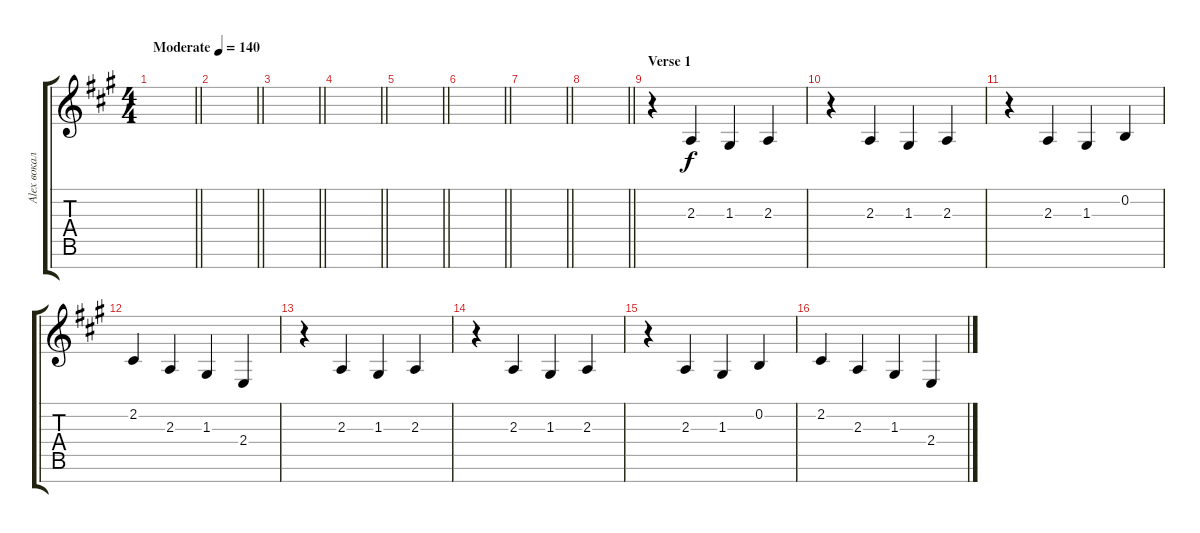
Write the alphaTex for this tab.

\track ("Alex вокал" "Alex вокал") {instrument lead1square}
\staff {score tabs}
\tuning (E4 B3 G3 D3 A2 E2 B1) {hide}
\ts (4 4)
\tempo (140 "Moderate")
\clef g2
\barLineRight lightlight
\ks f#minor
|
\barLineRight lightlight
|
\barLineRight lightlight
|
\barLineRight lightlight
|
\barLineRight lightlight
|
\barLineRight lightlight
|
\barLineRight lightlight
|
\barLineRight lightlight
|
\section ("" "Verse 1")
r.4 2.3.4 1.3.4 2.3.4 |
r.4 2.3.4 1.3.4 2.3.4 |
r.4 2.3.4 1.3.4 0.2.4 |
2.2.4 2.3.4 1.3.4 2.4.4 |
r.4 2.3.4 1.3.4 2.3.4 |
r.4 2.3.4 1.3.4 2.3.4 |
r.4 2.3.4 1.3.4 0.2.4 |
2.2.4 2.3.4 1.3.4 2.4.4
